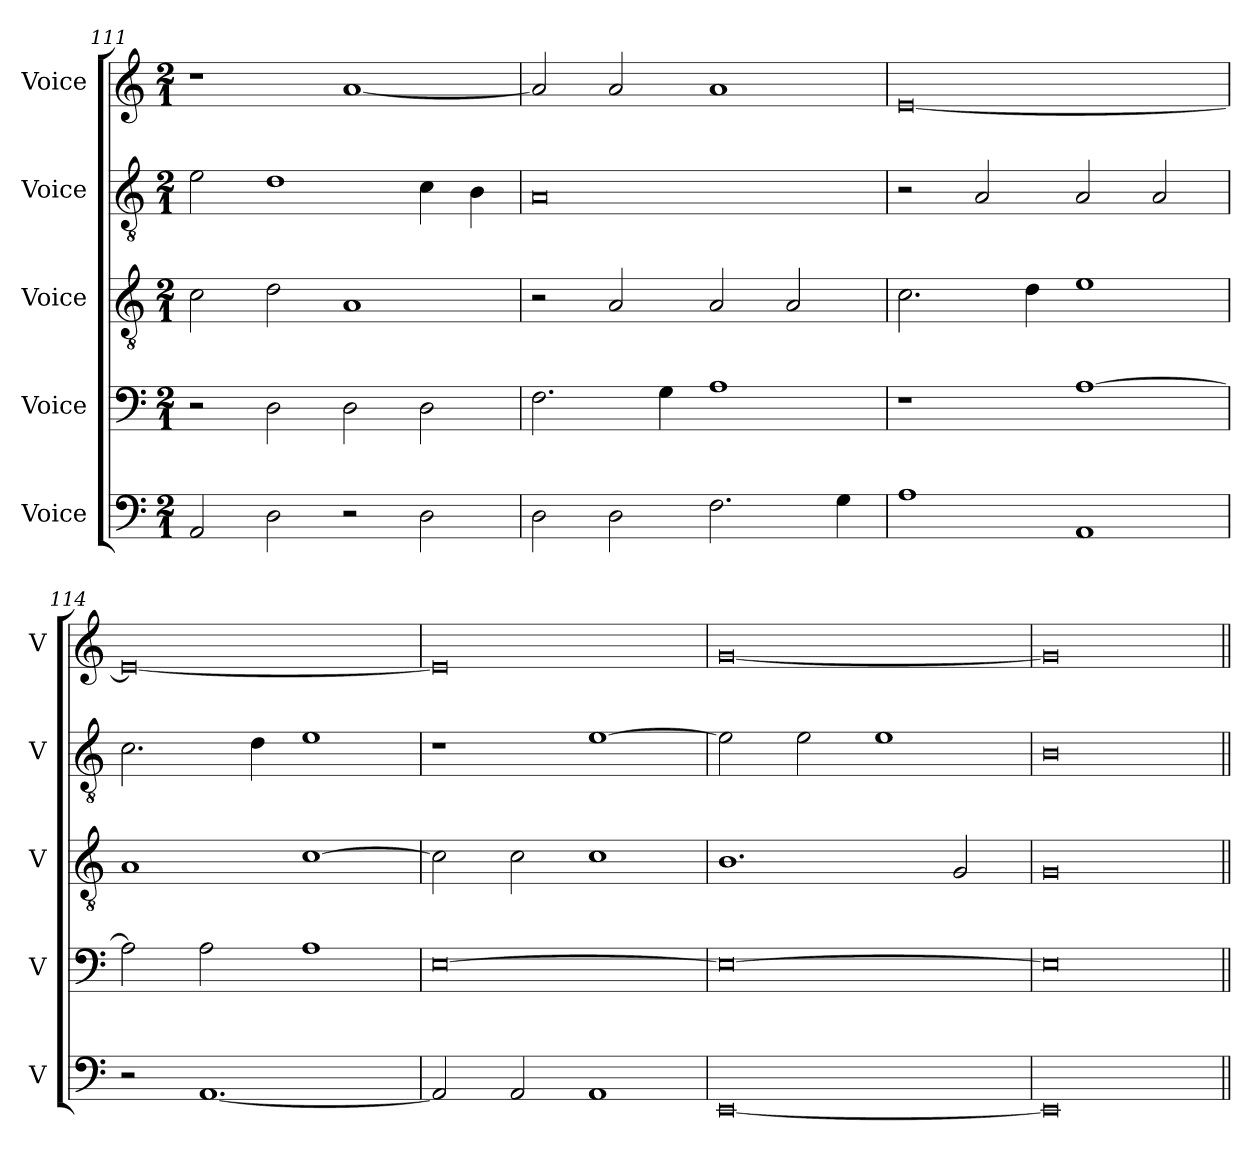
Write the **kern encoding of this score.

**kern	**kern	**kern	**kern	**kern
*part5	*part4	*part3	*part2	*part1
*staff5	*staff4	*staff3	*staff2	*staff1
*I"Voice	*I"Voice	*I"Voice	*I"Voice	*I"Voice
*I'V	*I'V	*I'V	*I'V	*I'V
*clefF4	*clefF4	*clefGv2	*clefGv2	*clefG2
*k[]	*k[]	*k[]	*k[]	*k[]
*M2/1	*M2/1	*M2/1	*M2/1	*M2/1
=111	=111	=111	=111	=111
2AA/	2r	2c\	2e\	1r
2D\	2D\	2d\	1d	.
2r	2D\	1A	.	[1a
2D\	2D\	.	4c\	.
.	.	.	4B\	.
=112	=112	=112	=112	=112
2D\	2.F\	2r	0A	2a/]
2D\	.	2A/	.	2a/
.	4G\	.	.	.
2.F\	1A	2A/	.	1a
.	.	2A/	.	.
4G\	.	.	.	.
!!LO:PB:g=z
=113	=113	=113	=113	=113
1A	1r	2.c\	2r	[0e
.	.	.	2A/	.
.	.	4d\	.	.
1AA	[1A	1e	2A/	.
.	.	.	2A/	.
=114	=114	=114	=114	=114
2r	2A\]	1A	2.c\	0e_
[1.AA	2A\	.	.	.
.	.	.	4d\	.
.	1A	[1c	1e	.
=115	=115	=115	=115	=115
2AA/]	[0E	2c\]	1r	0e]
2AA/	.	2c\	.	.
1AA	.	1c	[1e	.
=116	=116	=116	=116	=116
[0EE	0E_	1.B	2e\]	[0g
.	.	.	2e\	.
.	.	.	1e	.
.	.	2G/	.	.
!!LO:LB:g=z
=117	=117	=117	=117	=117
0EE]	0E]	0G	0B	0g]
=||	=||	=||	=||	=||
*-	*-	*-	*-	*-
